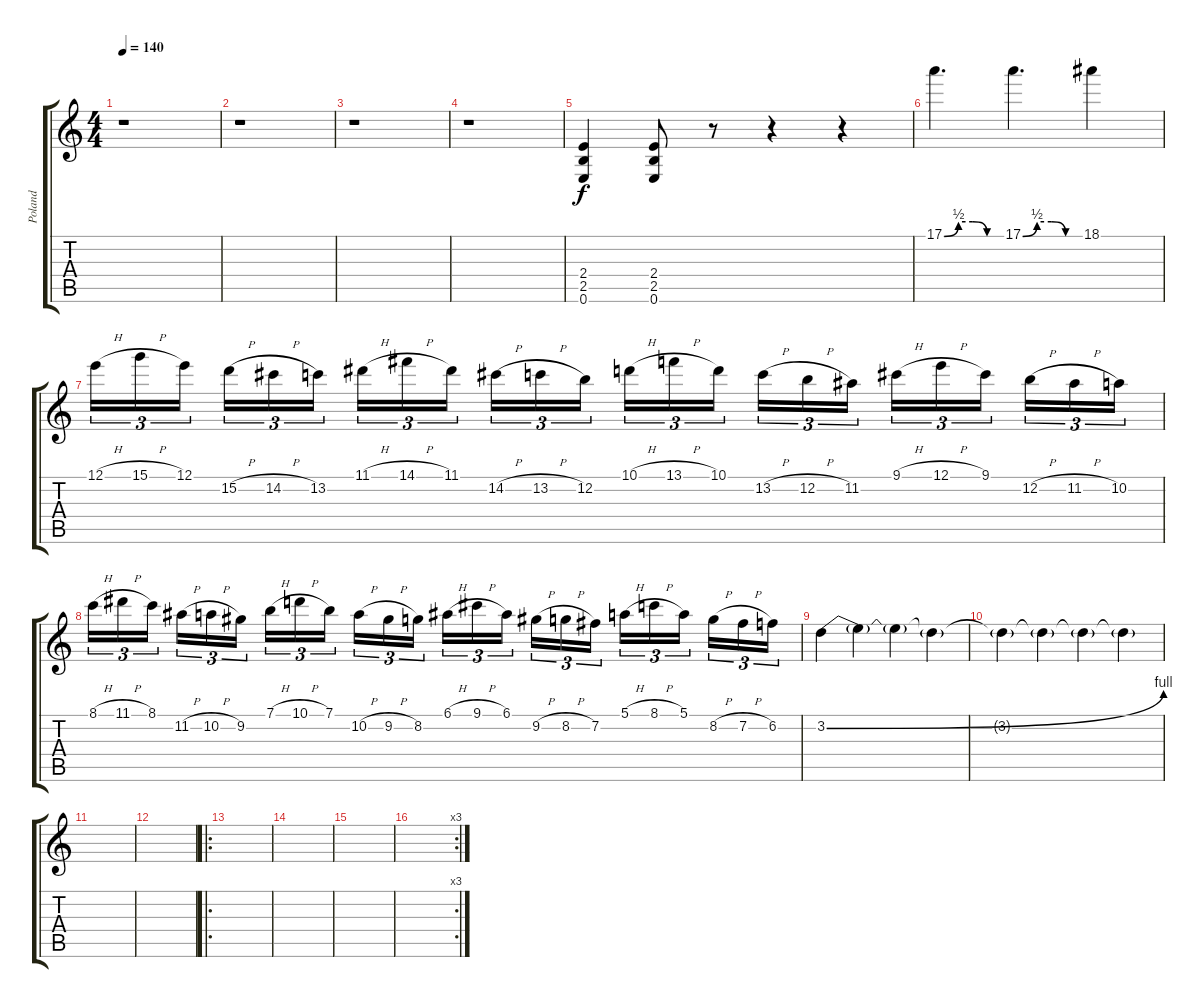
\track ("Poland" "Poland") {instrument distortionguitar}
\staff {score tabs}
\tuning (E4 B3 G3 D3 A2 E2) {hide}
\ts (4 4)
\tempo 140
\clef g2
\ks c
r.1{dy f instrument distortionguitar} |
r.1 |
r.1 |
r.1 |
(2.4 2.5 0.6).4 (2.4 2.5 0.6).8 r.8 r.4 r.4 |
17.1{be (custom 0 0 15 2 30 2 45 0 60 0)}.4{d} 17.1{be (custom 0 0 15 2 30 2 45 0 60 0)}.4{d} 18.1.4 |
12.1{h}.16{tu (3 2)} 15.1{h}.16{tu (3 2)} 12.1.16{tu (3 2) beam splitsecondary} 15.2{h}.16{tu (3 2)} 14.2{h}.16{tu (3 2)} 13.2.16{tu (3 2)} 11.1{h}.16{tu (3 2)} 14.1{h}.16{tu (3 2)} 11.1.16{tu (3 2) beam splitsecondary} 14.2{h}.16{tu (3 2)} 13.2{h}.16{tu (3 2)} 12.2.16{tu (3 2)} 10.1{h}.16{tu (3 2)} 13.1{h}.16{tu (3 2)} 10.1.16{tu (3 2) beam splitsecondary} 13.2{h}.16{tu (3 2)} 12.2{h}.16{tu (3 2)} 11.2.16{tu (3 2)} 9.1{h}.16{tu (3 2)} 12.1{h}.16{tu (3 2)} 9.1.16{tu (3 2) beam splitsecondary} 12.2{h}.16{tu (3 2)} 11.2{h}.16{tu (3 2)} 10.2.16{tu (3 2)} |
8.1{h}.16{tu (3 2)} 11.1{h}.16{tu (3 2)} 8.1.16{tu (3 2) beam splitsecondary} 11.2{h}.16{tu (3 2)} 10.2{h}.16{tu (3 2)} 9.2.16{tu (3 2)} 7.1{h}.16{tu (3 2)} 10.1{h}.16{tu (3 2)} 7.1.16{tu (3 2) beam splitsecondary} 10.2{h}.16{tu (3 2)} 9.2{h}.16{tu (3 2)} 8.2.16{tu (3 2)} 6.1{h}.16{tu (3 2)} 9.1{h}.16{tu (3 2)} 6.1.16{tu (3 2) beam splitsecondary} 9.2{h}.16{tu (3 2)} 8.2{h}.16{tu (3 2)} 7.2.16{tu (3 2)} 5.1{h}.16{tu (3 2)} 8.1{h}.16{tu (3 2)} 5.1.16{tu (3 2) beam splitsecondary} 8.2{h}.16{tu (3 2)} 7.2{h}.16{tu (3 2)} 6.2.16{tu (3 2)} |
3.2{be (bend 0 0 60 4)}.4{volume 3} 3.2{t}.4 3.2{t}.4 3.2{t}.4 |
3.2{t}.4 3.2{t}.4 3.2{t}.4 3.2{t}.4 |
|
|
\ro
|
|
|
\rc 3
